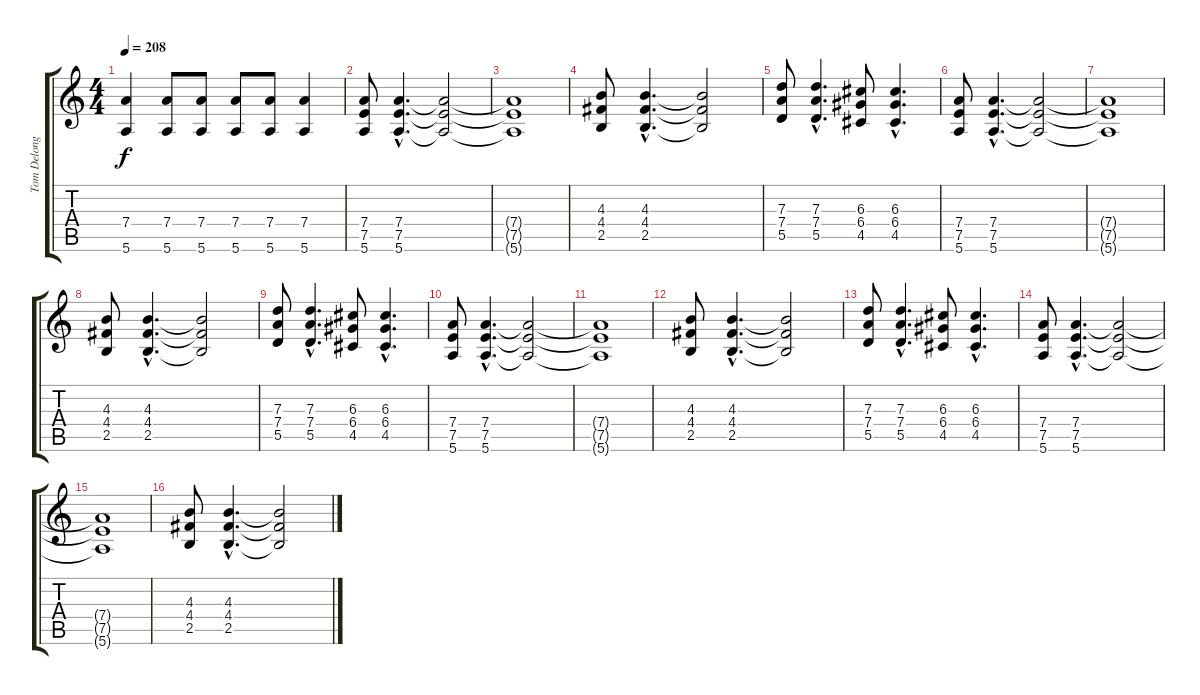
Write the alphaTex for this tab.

\track ("Tom Delonge - Gtr. 2" "Tom Delong") {instrument distortionguitar}
\staff {score tabs}
\tuning (E4 B3 G3 D3 A2 E2) {hide}
\ts (4 4)
\tempo 208
\clef g2
\ks c
(7.4 5.6).4{dy f} (7.4 5.6).8 (7.4 5.6).8 (7.4 5.6).8 (7.4 5.6).8 (7.4 5.6).4 |
(7.4 7.5 5.6).8{volume 13 instrument distortionguitar} (7.4{hac} 7.5{hac} 5.6{hac}).4{d} (7.4{t} 7.5{t} 5.6{t}).2 |
(7.4{t} 7.5{t} 5.6{t}).1 |
(4.3 4.4 2.5).8 (4.3{hac} 4.4{hac} 2.5{hac}).4{d} (4.3{t} 4.4{t} 2.5{t}).2 |
(7.3 7.4 5.5).8 (7.3{hac} 7.4{hac} 5.5{hac}).4{d} (6.3 6.4 4.5).8 (6.3{hac} 6.4{hac} 4.5{hac}).4{d} |
(7.4 7.5 5.6).8{volume 13} (7.4{hac} 7.5{hac} 5.6{hac}).4{d} (7.4{t} 7.5{t} 5.6{t}).2 |
(7.4{t} 7.5{t} 5.6{t}).1 |
(4.3 4.4 2.5).8 (4.3{hac} 4.4{hac} 2.5{hac}).4{d} (4.3{t} 4.4{t} 2.5{t}).2 |
(7.3 7.4 5.5).8 (7.3{hac} 7.4{hac} 5.5{hac}).4{d} (6.3 6.4 4.5).8 (6.3{hac} 6.4{hac} 4.5{hac}).4{d} |
(7.4 7.5 5.6).8{volume 13} (7.4{hac} 7.5{hac} 5.6{hac}).4{d} (7.4{t} 7.5{t} 5.6{t}).2 |
(7.4{t} 7.5{t} 5.6{t}).1 |
(4.3 4.4 2.5).8 (4.3{hac} 4.4{hac} 2.5{hac}).4{d} (4.3{t} 4.4{t} 2.5{t}).2 |
(7.3 7.4 5.5).8 (7.3{hac} 7.4{hac} 5.5{hac}).4{d} (6.3 6.4 4.5).8 (6.3{hac} 6.4{hac} 4.5{hac}).4{d} |
(7.4 7.5 5.6).8{volume 13} (7.4{hac} 7.5{hac} 5.6{hac}).4{d} (7.4{t} 7.5{t} 5.6{t}).2 |
(7.4{t} 7.5{t} 5.6{t}).1 |
(4.3 4.4 2.5).8 (4.3{hac} 4.4{hac} 2.5{hac}).4{d} (4.3{t} 4.4{t} 2.5{t}).2
